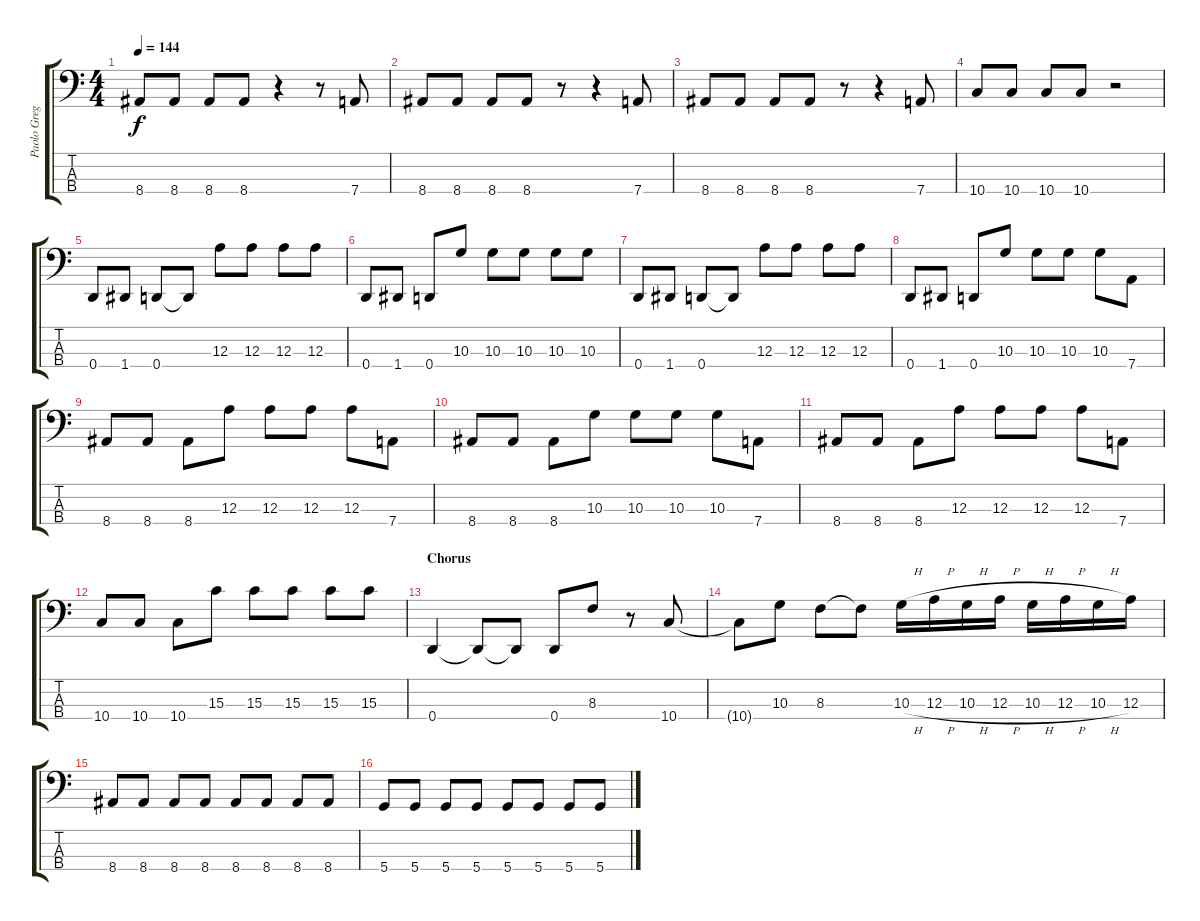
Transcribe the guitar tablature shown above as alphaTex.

\track ("Paolo Gregoletto" "Paolo Greg") {instrument electricbasspick}
\staff {score tabs}
\tuning (G2 D2 A1 D1) {hide}
\ts (4 4)
\tempo 144
\clef f4
\ks c
8.4.8{dy f} 8.4.8 8.4.8 8.4.8 r.4 r.8 7.4.8 |
8.4.8 8.4.8 8.4.8 8.4.8 r.8 r.4 7.4.8 |
8.4.8 8.4.8 8.4.8 8.4.8 r.8 r.4 7.4.8 |
10.4.8 10.4.8 10.4.8 10.4.8 r.2 |
0.4.8 1.4.8 0.4.8 0.4{t}.8 12.3.8 12.3.8 12.3.8 12.3.8 |
0.4.8 1.4.8 0.4.8 10.3.8 10.3.8 10.3.8 10.3.8 10.3.8 |
0.4.8 1.4.8 0.4.8 0.4{t}.8 12.3.8 12.3.8 12.3.8 12.3.8 |
0.4.8 1.4.8 0.4.8 10.3.8 10.3.8 10.3.8 10.3.8 7.4.8 |
8.4.8 8.4.8 8.4.8 12.3.8 12.3.8 12.3.8 12.3.8 7.4.8 |
8.4.8 8.4.8 8.4.8 10.3.8 10.3.8 10.3.8 10.3.8 7.4.8 |
8.4.8 8.4.8 8.4.8 12.3.8 12.3.8 12.3.8 12.3.8 7.4.8 |
10.4.8 10.4.8 10.4.8 15.3.8 15.3.8 15.3.8 15.3.8 15.3.8 |
\section ("" "Chorus")
0.4.4 0.4{t}.8 0.4{t}.8 0.4.8 8.3.8 r.8 10.4.8 |
10.4{t}.8 10.3.8 8.3.8 8.3{t}.8 10.3{h}.16 12.3{h}.16 10.3{h}.16 12.3{h}.16 10.3{h}.16 12.3{h}.16 10.3{h}.16 12.3.16 |
8.4.8 8.4.8 8.4.8 8.4.8 8.4.8 8.4.8 8.4.8 8.4.8 |
5.4.8 5.4.8 5.4.8 5.4.8 5.4.8 5.4.8 5.4.8 5.4.8
